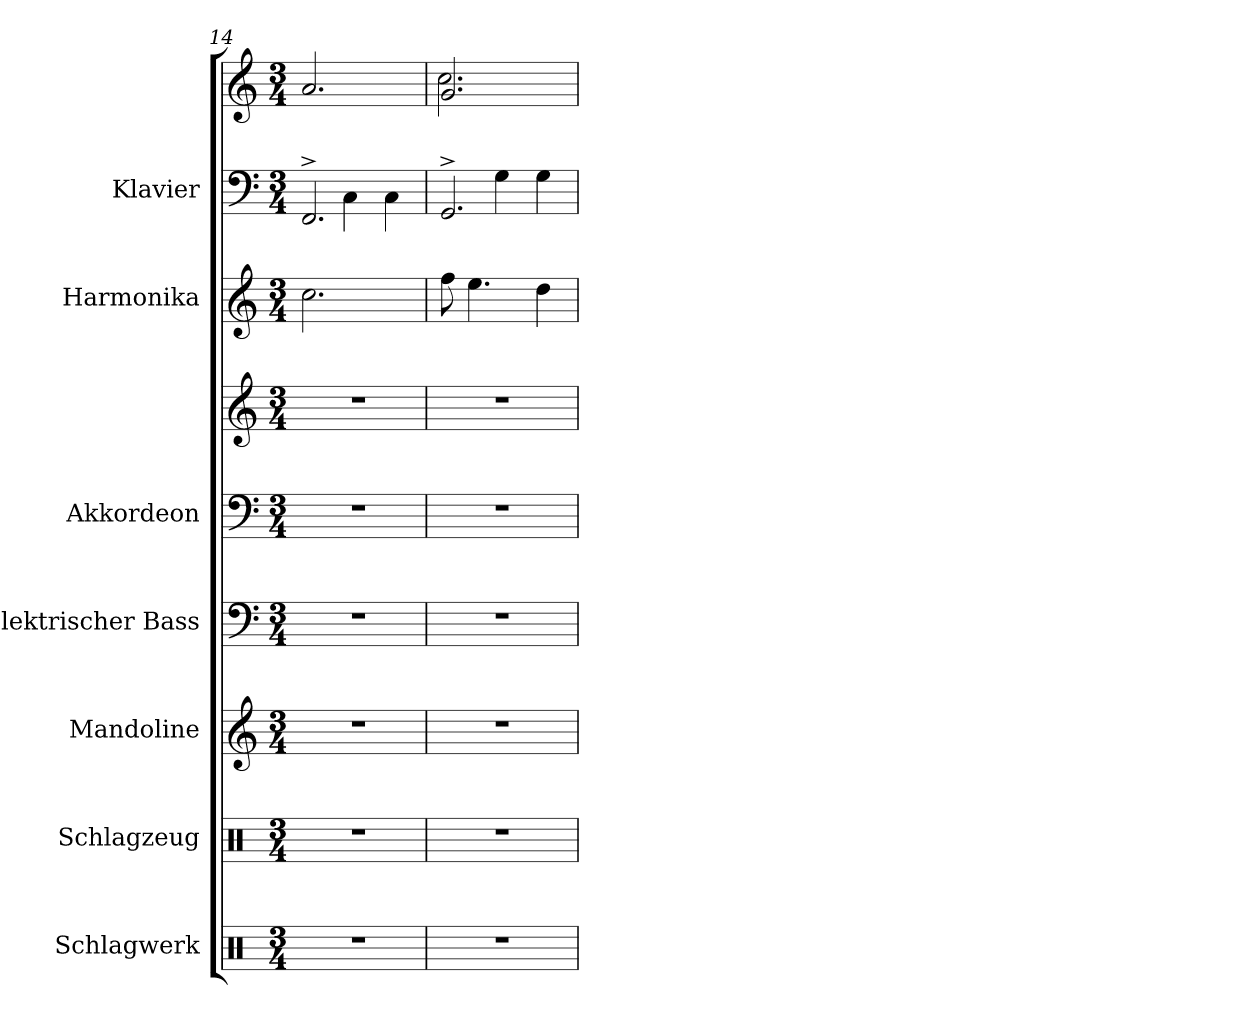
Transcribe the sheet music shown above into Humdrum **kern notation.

**kern	**kern	**kern	**kern	**kern	**kern	**kern	**kern	**kern
*part7	*part6	*part5	*part4	*part3	*part3	*part2	*part1	*part1
*staff9	*staff8	*staff7	*staff6	*staff5	*staff4	*staff3	*staff2	*staff1
*I"Schlagwerk	*I"Schlagzeug	*I"Mandoline	*I"Elektrischer Bass	*I"Akkordeon	*	*I"Harmonika	*I"Klavier	*
*I'Schlw.	*I'Schlgz.	*I'Mand.	*I'E-B.	*I'Akk.	*	*	*I'Klav.	*
*clefX	*clefX	*clefG2	*clefF4	*clefF4	*clefG2	*clefG2	*clefF4	*clefG2
*	*	*	*ITrd7c12	*	*	*	*	*
*k[]	*k[]	*k[]	*k[]	*k[]	*k[]	*k[]	*k[]	*k[]
*M3/4	*M3/4	*M3/4	*M3/4	*M3/4	*M3/4	*M3/4	*M3/4	*M3/4
=14	=14	=14	=14	=14	=14	=14	=14	=14
*	*	*	*	*	*	*	*^	*
2.r	2.r	2.r	2.r	2.r	2.r	2.cc\	2.FF^/	4ryy	2.a/
.	.	.	.	.	.	.	.	4C\	.
.	.	.	.	.	.	.	.	4C\	.
=15	=15	=15	=15	=15	=15	=15	=15	=15	=15
*	*	*	*	*	*	*	*	*	*^
2.r	2.r	2.r	2.r	2.r	2.r	8ff\	2.GG^/	4ryy	2.g/	2.cc\
.	.	.	.	.	.	4.ee\	.	.	.	.
.	.	.	.	.	.	.	.	4G\	.	.
.	.	.	.	.	.	4dd\	.	4G\	.	.
*	*	*	*	*	*	*	*v	*v	*	*
*	*	*	*	*	*	*	*	*v	*v
=	=	=	=	=	=	=	=	=
*-	*-	*-	*-	*-	*-	*-	*-	*-
